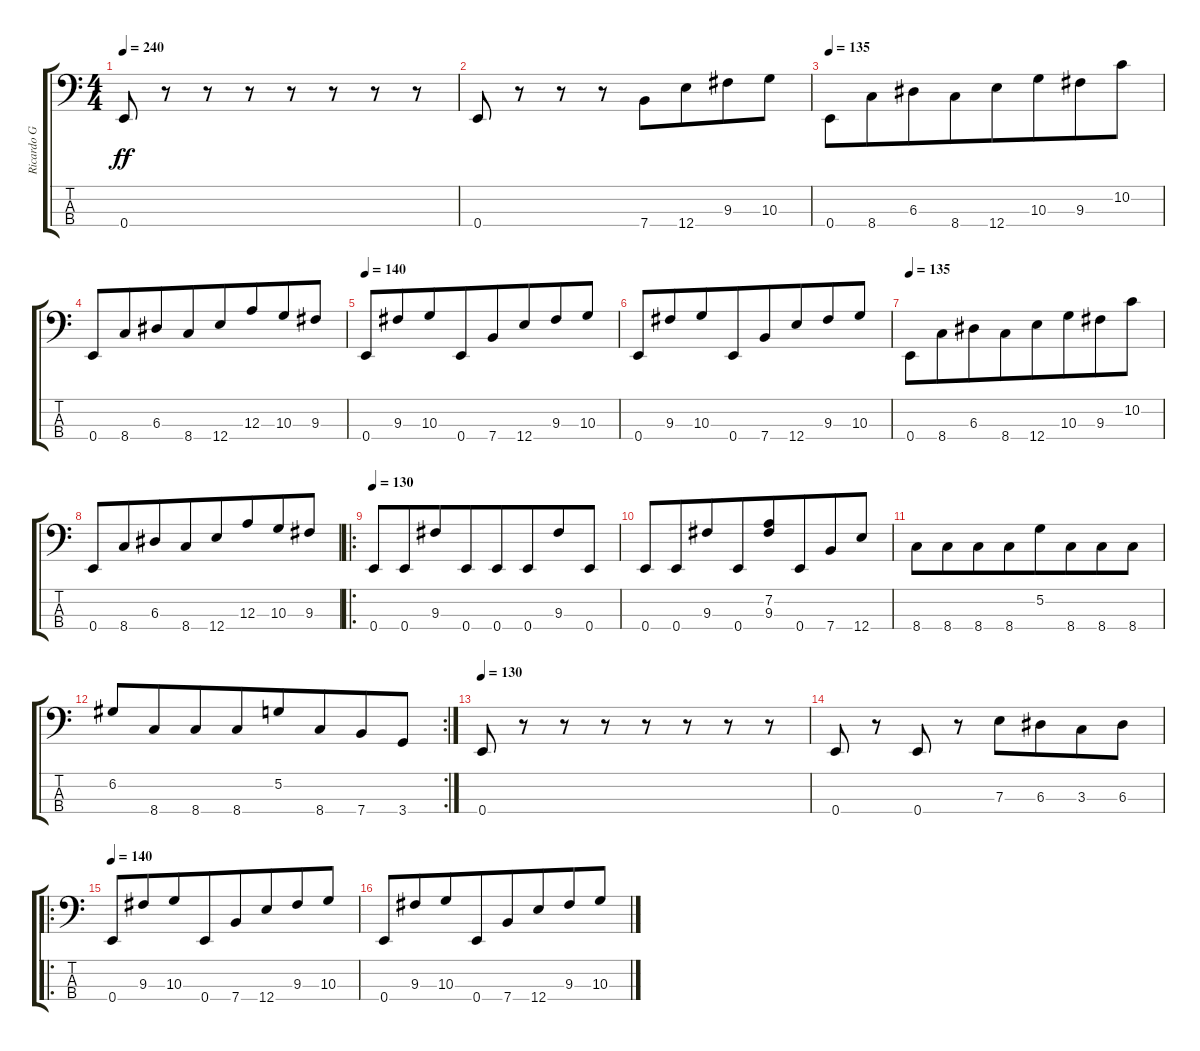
\track ("Ricardo G" "Ricardo G") {instrument electricbassfinger}
\staff {score tabs}
\tuning (G2 D2 A1 E1) {hide}
\ts (4 4)
\section ("" "")
\tempo 240
\tempo 140
\tempo 240
\clef f4
\ks c
0.4.8{dy ff instrument electricbassfinger} r.8 r.8 r.8 r.8 r.8 r.8 r.8 |
0.4.8 r.8 r.8 r.8 7.4.8 12.4.8{beam merge} 9.3.8 10.3.8 |
\tempo 135
0.4.8 8.4.8{beam merge} 6.3.8 8.4.8{beam merge} 12.4.8 10.3.8{beam merge} 9.3.8 10.2.8 |
0.4.8 8.4.8{beam merge} 6.3.8 8.4.8{beam merge} 12.4.8 12.3.8{beam merge} 10.3.8 9.3.8 |
\tempo 140
0.4.8 9.3.8{beam merge} 10.3.8 0.4.8{beam merge} 7.4.8 12.4.8{beam merge} 9.3.8 10.3.8 |
0.4.8 9.3.8{beam merge} 10.3.8 0.4.8{beam merge} 7.4.8 12.4.8{beam merge} 9.3.8 10.3.8 |
\tempo 135
0.4.8 8.4.8{beam merge} 6.3.8 8.4.8{beam merge} 12.4.8 10.3.8{beam merge} 9.3.8 10.2.8 |
0.4.8 8.4.8{beam merge} 6.3.8 8.4.8{beam merge} 12.4.8 12.3.8{beam merge} 10.3.8 9.3.8 |
\ro
\tempo 130
0.4.8 0.4.8{beam merge} 9.3.8 0.4.8{beam merge} 0.4.8 0.4.8{beam merge} 9.3.8 0.4.8 |
0.4.8 0.4.8{beam merge} 9.3.8 0.4.8{beam merge} (7.2 9.3).8 0.4.8{beam merge} 7.4.8 12.4.8 |
8.4.8 8.4.8{beam merge} 8.4.8 8.4.8{beam merge} 5.2.8 8.4.8{beam merge} 8.4.8 8.4.8 |
\rc 2
6.2.8 8.4.8{beam merge} 8.4.8 8.4.8{beam merge} 5.2.8 8.4.8{beam merge} 7.4.8 3.4.8 |
\tempo 130
0.4.8 r.8 r.8 r.8 r.8 r.8 r.8 r.8 |
0.4.8 r.8 0.4.8 r.8 7.3.8 6.3.8{beam merge} 3.3.8 6.3.8 |
\ro
\tempo 140
0.4.8 9.3.8{beam merge} 10.3.8 0.4.8{beam merge} 7.4.8 12.4.8{beam merge} 9.3.8 10.3.8 |
0.4.8 9.3.8{beam merge} 10.3.8 0.4.8{beam merge} 7.4.8 12.4.8{beam merge} 9.3.8 10.3.8
